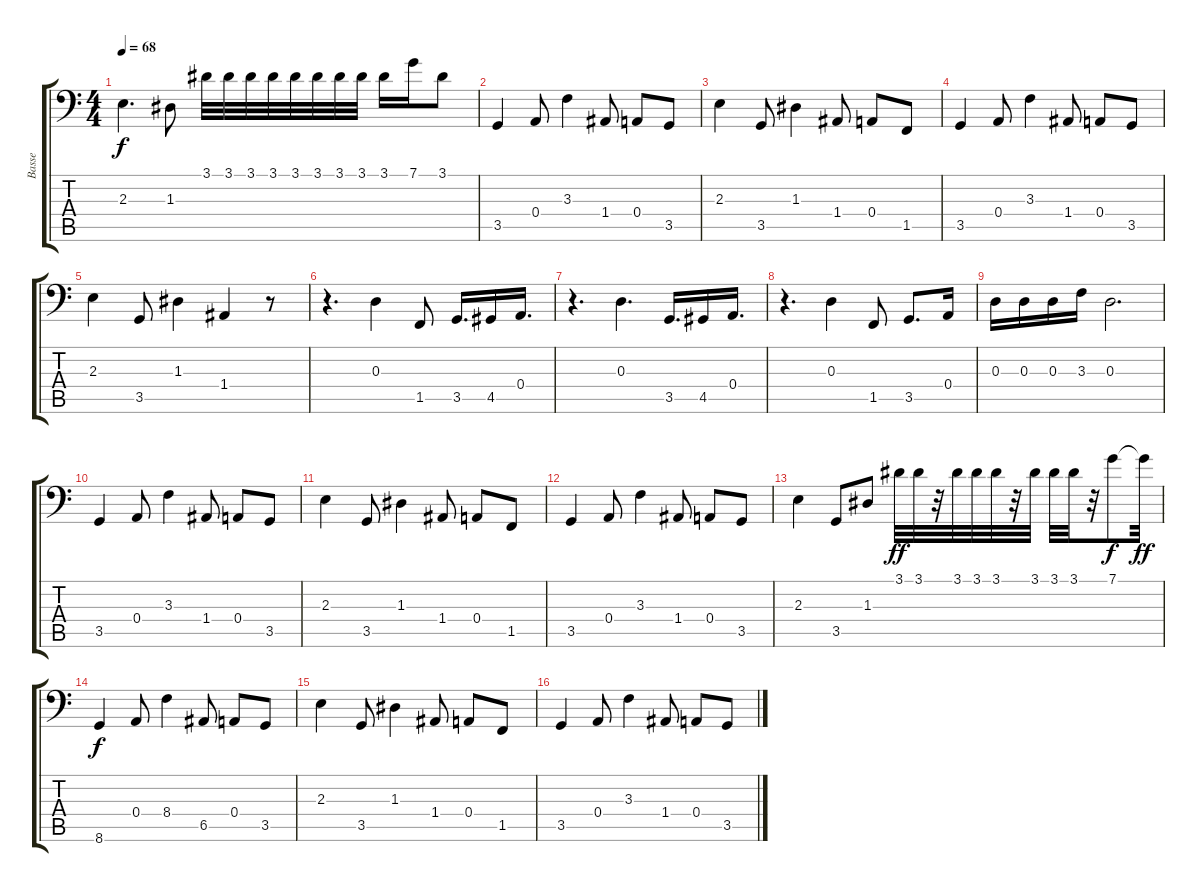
\track ("Basse" "Basse") {instrument electricbassfinger}
\staff {score tabs}
\tuning (C3 G2 D2 A1 E1 B0) {hide}
\ts (4 4)
\tempo 68
\clef f4
\ks c
2.3.4{d dy f} 1.3.8 3.1.32 3.1.32 3.1.32 3.1.32 3.1.32 3.1.32 3.1.32 3.1.32 3.1.16 7.1.16 3.1.8 |
3.5.4 0.4.8 3.3.4 1.4.8 0.4.8 3.5.8 |
2.3.4 3.5.8 1.3.4 1.4.8 0.4.8 1.5.8 |
3.5.4 0.4.8 3.3.4 1.4.8 0.4.8 3.5.8 |
2.3.4 3.5.8 1.3.4 1.4.4 r.8 |
r.4{d} 0.3.4 1.5.8 3.5.16{d} 4.5.16 0.4.16{d} |
r.4{d} 0.3.4{d} 3.5.16{d} 4.5.16 0.4.16{d} |
r.4{d} 0.3.4 1.5.8 3.5.8{d} 0.4.16 |
0.3.16 0.3.16 0.3.16 3.3.16 0.3.2{d} |
3.5.4 0.4.8 3.3.4 1.4.8 0.4.8 3.5.8 |
2.3.4 3.5.8 1.3.4 1.4.8 0.4.8 1.5.8 |
3.5.4 0.4.8 3.3.4 1.4.8 0.4.8 3.5.8 |
2.3.4 3.5.8 1.3.8 3.1.32{dy ff} 3.1.32 r.32 3.1.32 3.1.32 3.1.32 r.32 3.1.32 3.1.32 3.1.32 r.32 7.1.8{dy f} 7.1{t}.32{dy ff} |
8.6.4{dy f} 0.4.8 8.4.4 6.5.8 0.4.8 3.5.8 |
2.3.4 3.5.8 1.3.4 1.4.8 0.4.8 1.5.8 |
3.5.4 0.4.8 3.3.4 1.4.8 0.4.8 3.5.8
